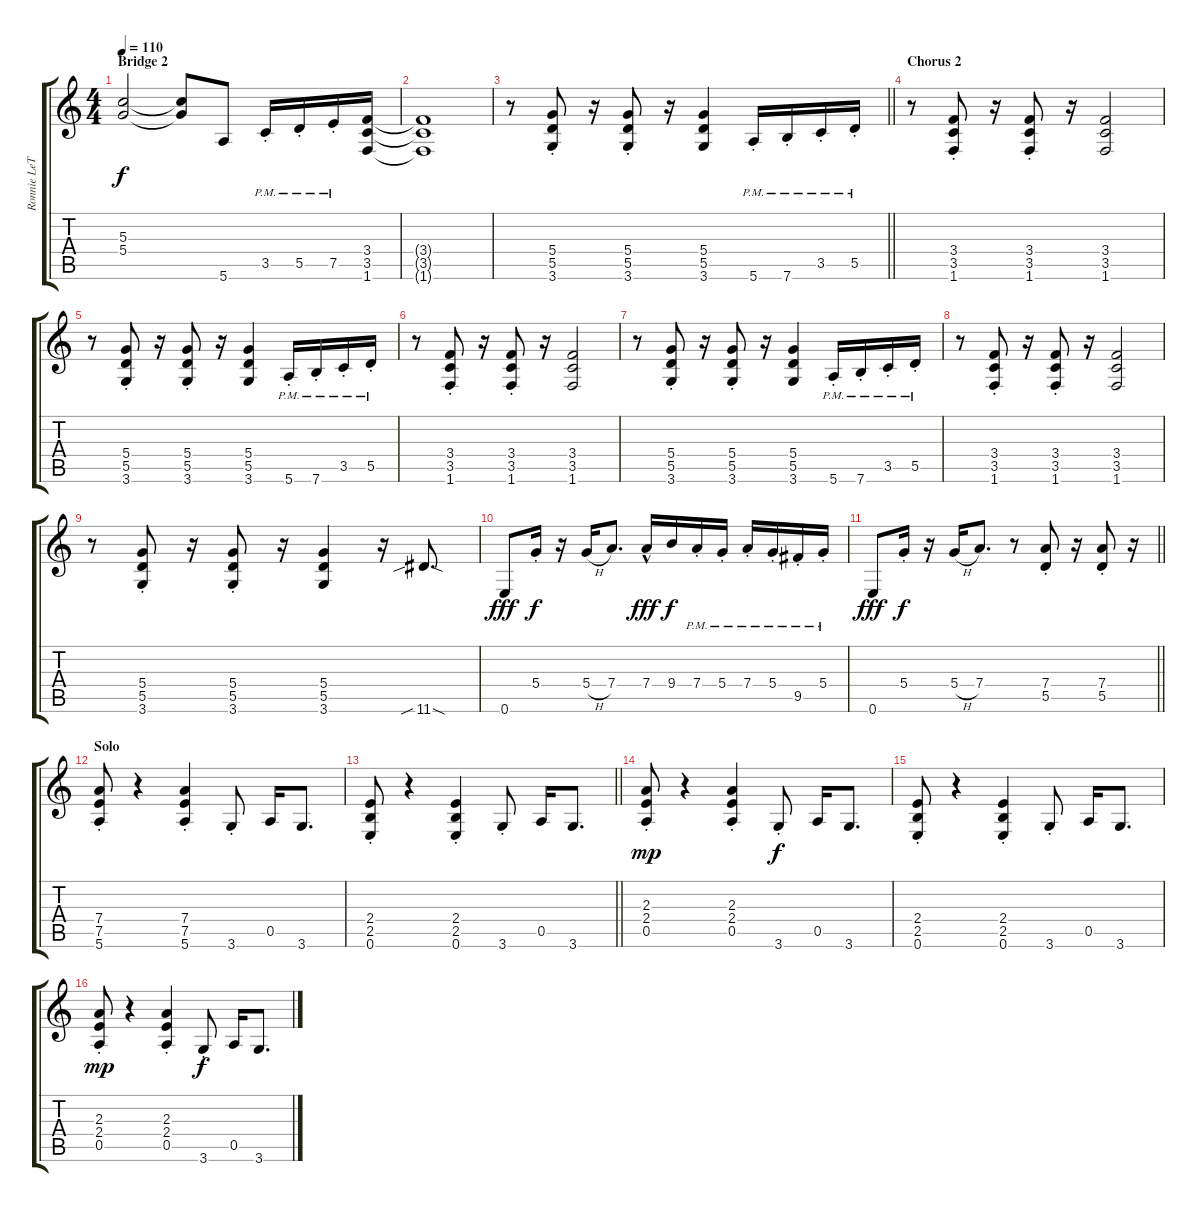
\track ("Ronnie LeTekro" "Ronnie LeT") {instrument distortionguitar}
\staff {score tabs}
\tuning (E4 B3 G3 D3 A2 E2) {hide}
\ts (4 4)
\section ("" "Bridge 2")
\tempo 110
\clef g2
\ks c
(5.3{t} 5.4{t}).2{dy f} (5.3{t} 5.4{t}).8 5.6.8 3.5{pm st}.16 5.5{pm st}.16 7.5{pm st}.16 (3.4 3.5 1.6).16 |
(3.4{t} 3.5{t} 1.6{t}).1 |
\barLineRight lightlight
r.8 (5.4{st} 5.5{st} 3.6{st}).8 r.16 (5.4{st} 5.5{st} 3.6{st}).8 r.16 (5.4 5.5 3.6).4 5.6{pm st}.16 7.6{pm st}.16 3.5{pm st}.16 5.5{pm st}.16 |
\section ("" "Chorus 2")
r.8 (3.4{st} 3.5{st} 1.6{st}).8 r.16 (3.4{st} 3.5{st} 1.6{st}).8 r.16 (3.4 3.5 1.6).2 |
r.8 (5.4{st} 5.5{st} 3.6{st}).8 r.16 (5.4{st} 5.5{st} 3.6{st}).8 r.16 (5.4 5.5 3.6).4 5.6{pm st}.16 7.6{pm st}.16 3.5{pm st}.16 5.5{pm st}.16 |
r.8 (3.4{st} 3.5{st} 1.6{st}).8 r.16 (3.4{st} 3.5{st} 1.6{st}).8 r.16 (3.4 3.5 1.6).2 |
r.8 (5.4{st} 5.5{st} 3.6{st}).8 r.16 (5.4{st} 5.5{st} 3.6{st}).8 r.16 (5.4 5.5 3.6).4 5.6{pm st}.16 7.6{pm st}.16 3.5{pm st}.16 5.5{pm st}.16 |
r.8 (3.4{st} 3.5{st} 1.6{st}).8 r.16 (3.4{st} 3.5{st} 1.6{st}).8 r.16 (3.4 3.5 1.6).2 |
r.8 (5.4{st} 5.5{st} 3.6{st}).8 r.16 (5.4{st} 5.5{st} 3.6{st}).8 r.16 (5.4 5.5 3.6).4 r.16 11.6{sib sod}.8{d} |
0.6.8{dy fff} 5.4{st}.16{dy f} r.16 5.4{h}.16 7.4.8{d} 7.4{hac}.16{dy fff} 9.4.16{dy f} 7.4{pm st}.16 5.4{pm st}.16 7.4{pm st}.16 5.4{pm st}.16 9.5{pm st}.16 5.4{pm st}.16 |
\barLineRight lightlight
0.6.8{dy fff} 5.4{st}.16{dy f} r.16 5.4{h}.16 7.4.8{d} r.8 (7.4{st} 5.5{st}).8 r.16 (7.4{st} 5.5{st}).8 r.16 |
\section ("" "Solo")
(7.4{st} 7.5{st} 5.6{st}).8 r.4 (7.4{st} 7.5 5.6).4 3.6{st}.8 0.5.16 3.6.8{d} |
\barLineRight lightlight
(2.4{st} 2.5{st} 0.6{st}).8 r.4 (2.4{st} 2.5 0.6).4 3.6{st}.8 0.5.16 3.6.8{d} |
(2.3{st} 2.4{st} 0.5{st}).8{dy mp} r.4 (2.3{st} 2.4{st} 0.5).4 3.6{st}.8{dy f} 0.5.16 3.6.8{d} |
(2.4{st} 2.5{st} 0.6{st}).8 r.4 (2.4{st} 2.5 0.6).4 3.6{st}.8 0.5.16 3.6.8{d} |
(2.3{st} 2.4{st} 0.5{st}).8{dy mp} r.4 (2.3{st} 2.4{st} 0.5).4 3.6{st}.8{dy f} 0.5.16 3.6.8{d}
